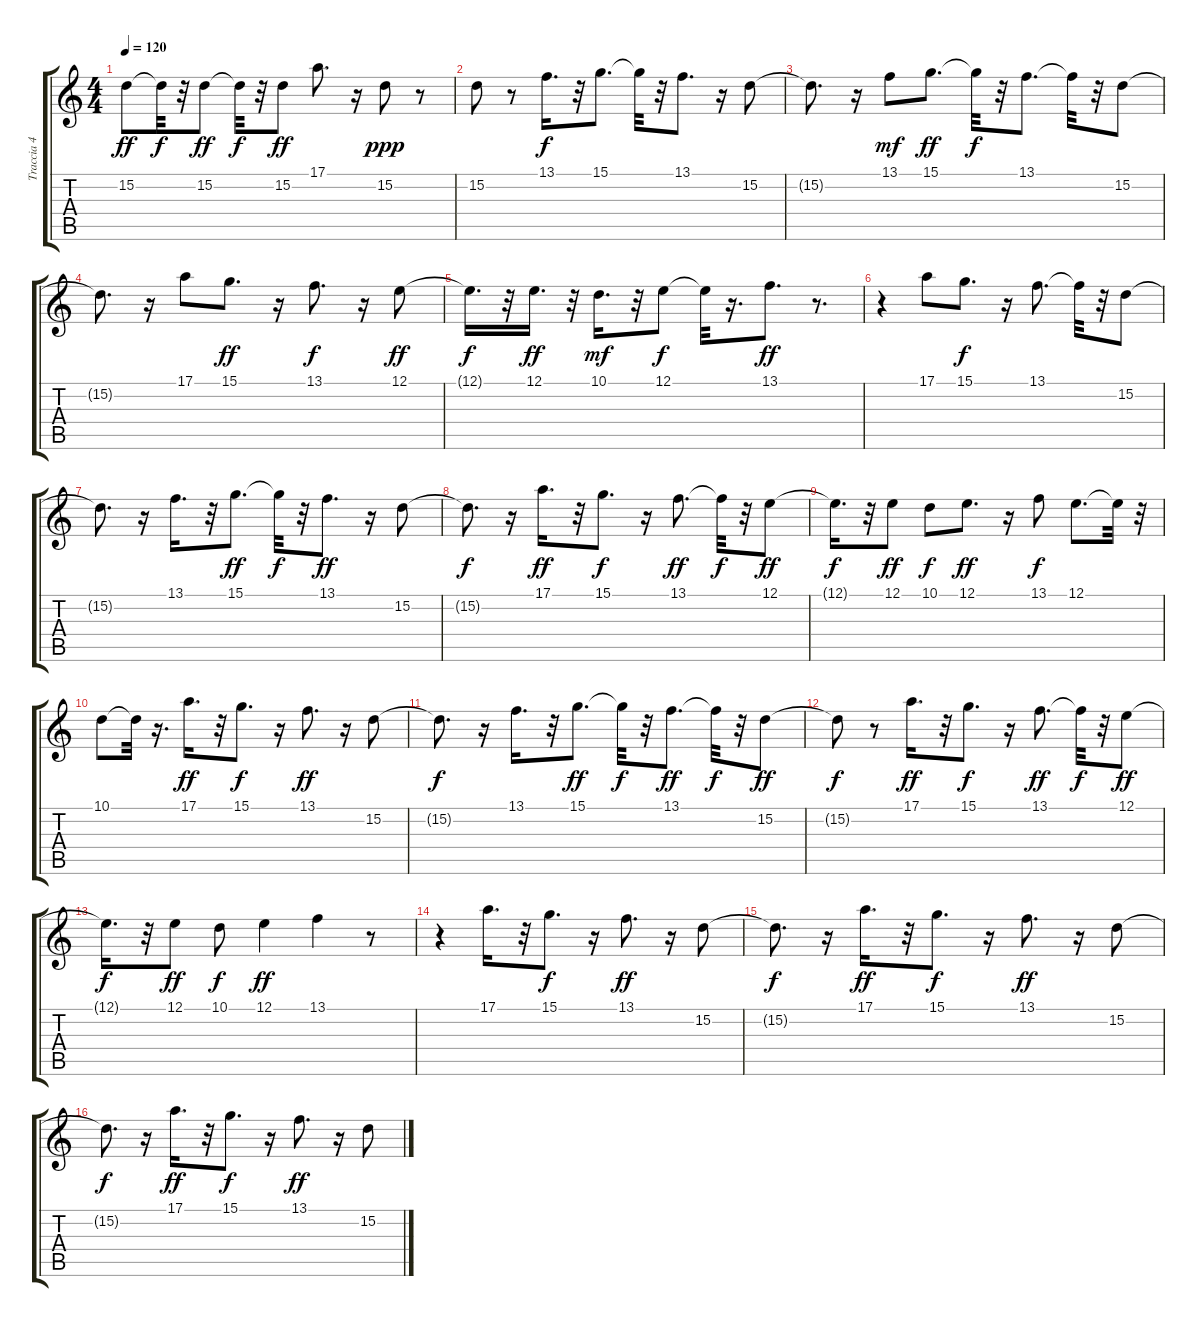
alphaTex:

\track ("Traccia 4" "Traccia 4") {instrument brightacousticpiano}
\staff {score tabs}
\tuning (E4 B3 G3 D3 A2 E2) {hide}
\ts (4 4)
\tempo 120
\clef g2
\ks c
15.2.8{dy ff} 15.2{t}.32{dy f} r.32 15.2.8{dy ff} 15.2{t}.32{dy f} r.32 15.2.8{dy ff} 17.1.8{d} r.16 15.2.8{dy ppp} r.8 |
15.2.8 r.8 13.1.16{d dy f} r.32 15.1.8{d} 15.1{t}.32 r.32 13.1.8{d} r.16 15.2.8 |
15.2{t}.8{d} r.16 13.1.8{dy mf} 15.1.8{d dy ff} 15.1{t}.32{dy f} r.32 13.1.8{d} 13.1{t}.32 r.32 15.2.8 |
15.2{t}.8{d} r.16 17.1.8 15.1.8{d dy ff} r.16 13.1.8{d dy f} r.16 12.1.8{dy ff} |
12.1{t}.16{d dy f} r.32 12.1.16{d dy ff} r.32 10.1.16{d dy mf} r.32 12.1.8{dy f} 12.1{t}.32 r.16{d} 13.1.8{d dy ff} r.8{d} |
r.4 17.1.8 15.1.8{d dy f} r.16 13.1.8{d} 13.1{t}.32 r.32 15.2.8 |
15.2{t}.8{d} r.16 13.1.16{d} r.32 15.1.8{d dy ff} 15.1{t}.32{dy f} r.32 13.1.8{d dy ff} r.16 15.2.8 |
15.2{t}.8{d dy f} r.16 17.1.16{d dy ff} r.32 15.1.8{d dy f} r.16 13.1.8{d dy ff} 13.1{t}.32{dy f} r.32 12.1.8{dy ff} |
12.1{t}.16{d dy f} r.32 12.1.8{dy ff} 10.1.8{dy f} 12.1.8{d dy ff} r.16 13.1.8{dy f} 12.1.8{d} 12.1{t}.32 r.32 |
10.1.8 10.1{t}.32 r.16{d} 17.1.16{d dy ff} r.32 15.1.8{d dy f} r.16 13.1.8{d dy ff} r.16 15.2.8 |
15.2{t}.8{d dy f} r.16 13.1.16{d} r.32 15.1.8{d dy ff} 15.1{t}.32{dy f} r.32 13.1.8{d dy ff} 13.1{t}.32{dy f} r.32 15.2.8{dy ff} |
15.2{t}.8{dy f} r.8 17.1.16{d dy ff} r.32 15.1.8{d dy f} r.16 13.1.8{d dy ff} 13.1{t}.32{dy f} r.32 12.1.8{dy ff} |
12.1{t}.16{d dy f} r.32 12.1.8{dy ff} 10.1.8{dy f} 12.1.4{dy ff} 13.1.4 r.8 |
r.4 17.1.16{d} r.32 15.1.8{d dy f} r.16 13.1.8{d dy ff} r.16 15.2.8 |
15.2{t}.8{d dy f} r.16 17.1.16{d dy ff} r.32 15.1.8{d dy f} r.16 13.1.8{d dy ff} r.16 15.2.8 |
15.2{t}.8{d dy f} r.16 17.1.16{d dy ff} r.32 15.1.8{d dy f} r.16 13.1.8{d dy ff} r.16 15.2.8
